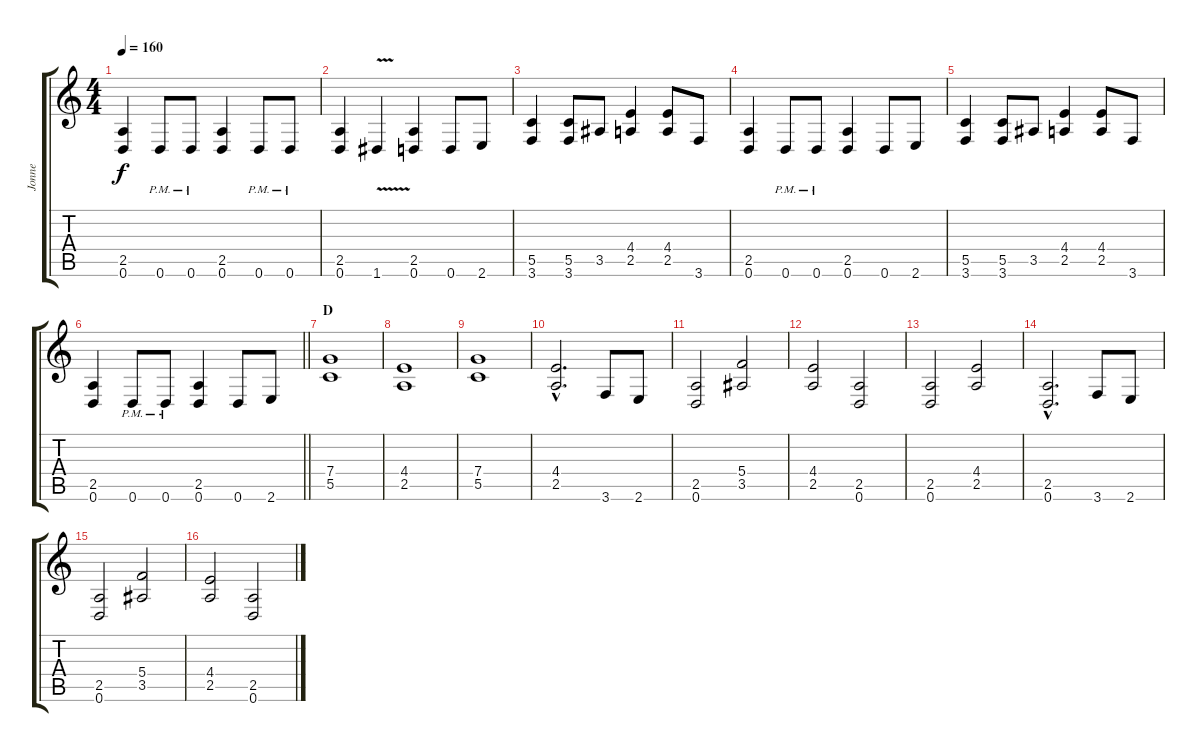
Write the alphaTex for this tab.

\track ("Jonne" "Jonne") {instrument distortionguitar}
\staff {score tabs}
\tuning (D4 A3 F3 C3 G2 D2) {hide}
\ts (4 4)
\tempo 160
\clef g2
\ks c
(2.5 0.6).4{dy f} 0.6{pm}.8 0.6{pm}.8 (2.5 0.6).4 0.6{pm}.8 0.6{pm}.8 |
(2.5 0.6).4 1.6{v}.4 (2.5 0.6).4 0.6.8 2.6.8 |
(5.5 3.6).4 (5.5 3.6).8 3.5.8 (4.4 2.5).4 (4.4 2.5).8 3.6.8 |
(2.5 0.6).4 0.6{pm}.8 0.6{pm}.8 (2.5 0.6).4 0.6.8 2.6.8 |
(5.5 3.6).4 (5.5 3.6).8 3.5.8 (4.4 2.5).4 (4.4 2.5).8 3.6.8 |
\barLineRight lightlight
(2.5 0.6).4 0.6{pm}.8 0.6{pm}.8 (2.5 0.6).4 0.6.8 2.6.8 |
\section ("" "D")
(7.4 5.5).1 |
(4.4 2.5).1 |
(7.4 5.5).1 |
(4.4{hac} 2.5{hac}).2{d} 3.6.8 2.6.8 |
(2.5 0.6).2 (5.4 3.5).2 |
(4.4 2.5).2 (2.5 0.6).2 |
(2.5 0.6).2 (4.4 2.5).2 |
(2.5{hac} 0.6{hac}).2{d} 3.6.8 2.6.8 |
(2.5 0.6).2 (5.4 3.5).2 |
(4.4 2.5).2 (2.5 0.6).2
